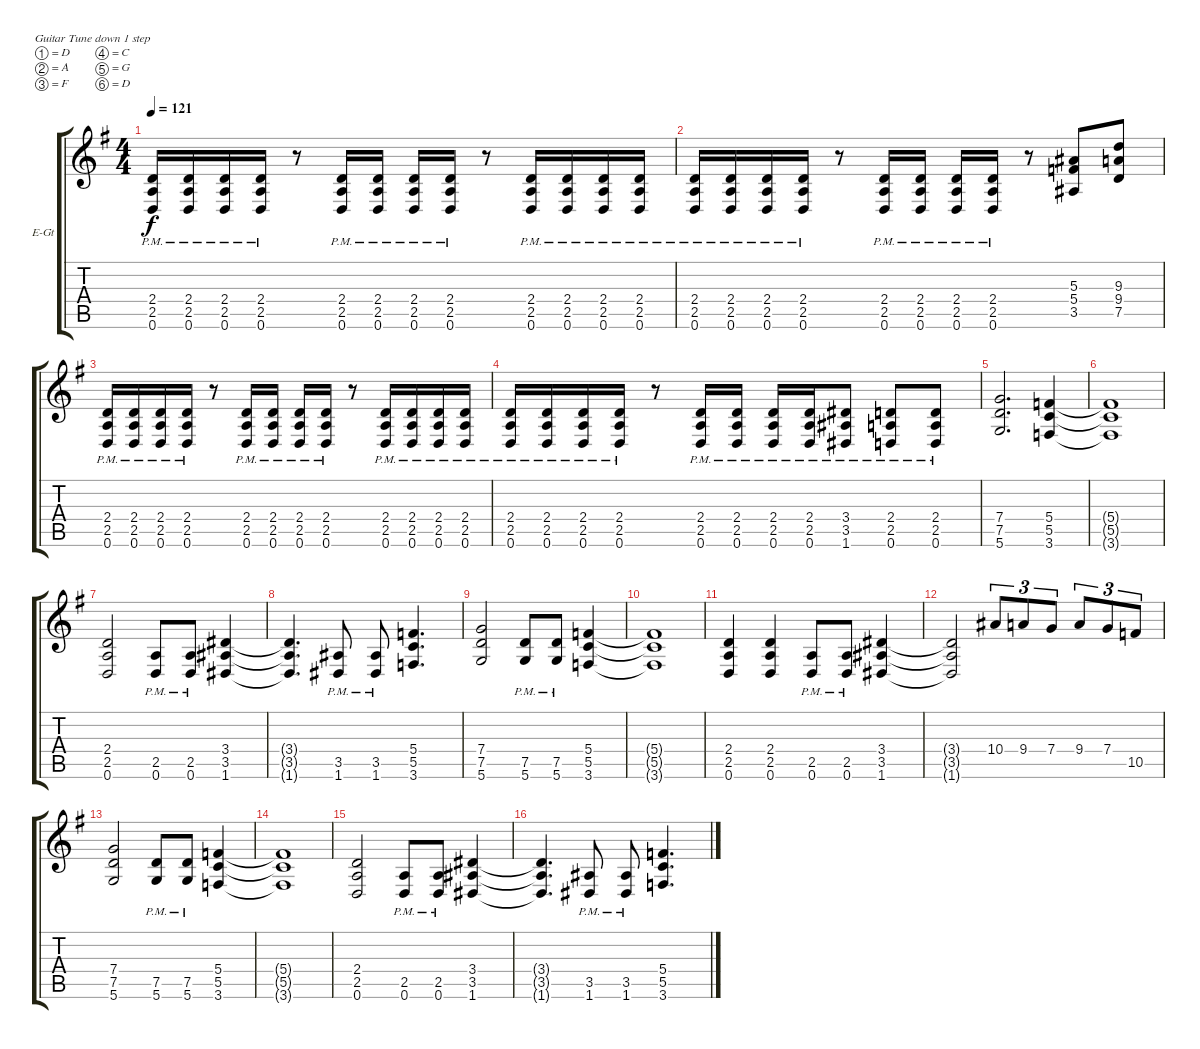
\bracketExtendMode groupsimilarinstruments
\firstSystemTrackNameOrientation horizontal
\otherSystemsTrackNameOrientation horizontal
\track ("Leon Kemp" "E-Gt") {instrument distortionguitar}
\staff {score tabs}
\tuning (D4 A3 F3 C3 G2 D2)
\ts (4 4)
\tempo 121
\clef g2
\ks g
(2.4{pm} 2.5{pm} 0.6{pm}).16{dy f} (2.4{pm} 2.5{pm} 0.6{pm}).16 (2.4{pm} 2.5{pm} 0.6{pm}).16 (2.4{pm} 2.5{pm} 0.6{pm}).16 r.8 (2.4{pm} 2.5{pm} 0.6{pm}).16 (2.4{pm} 2.5{pm} 0.6{pm}).16 (2.4{pm} 2.5{pm} 0.6{pm}).16 (2.4{pm} 2.5{pm} 0.6{pm}).16 r.8 (2.4{pm} 2.5{pm} 0.6{pm}).16 (2.4{pm} 2.5{pm} 0.6{pm}).16 (2.4{pm} 2.5{pm} 0.6{pm}).16 (2.4{pm} 2.5{pm} 0.6{pm}).16 |
(2.4{pm} 2.5{pm} 0.6{pm}).16 (2.4{pm} 2.5{pm} 0.6{pm}).16 (2.4{pm} 2.5{pm} 0.6{pm}).16 (2.4{pm} 2.5{pm} 0.6{pm}).16 r.8 (2.4{pm} 2.5{pm} 0.6{pm}).16 (2.4{pm} 2.5{pm} 0.6{pm}).16 (2.4{pm} 2.5{pm} 0.6{pm}).16 (2.4{pm} 2.5{pm} 0.6{pm}).16 r.8 (5.3 5.4 3.5).8 (9.3 9.4 7.5).8 |
(2.4{pm} 2.5{pm} 0.6{pm}).16 (2.4{pm} 2.5{pm} 0.6{pm}).16 (2.4{pm} 2.5{pm} 0.6{pm}).16 (2.4{pm} 2.5{pm} 0.6{pm}).16 r.8 (2.4{pm} 2.5{pm} 0.6{pm}).16 (2.4{pm} 2.5{pm} 0.6{pm}).16 (2.4{pm} 2.5{pm} 0.6{pm}).16 (2.4{pm} 2.5{pm} 0.6{pm}).16 r.8 (2.4{pm} 2.5{pm} 0.6{pm}).16 (2.4{pm} 2.5{pm} 0.6{pm}).16 (2.4{pm} 2.5{pm} 0.6{pm}).16 (2.4{pm} 2.5{pm} 0.6{pm}).16 |
(2.4{pm} 2.5{pm} 0.6{pm}).16 (2.4{pm} 2.5{pm} 0.6{pm}).16 (2.4{pm} 2.5{pm} 0.6{pm}).16 (2.4{pm} 2.5{pm} 0.6{pm}).16 r.8 (2.4{pm} 2.5{pm} 0.6{pm}).16 (2.4{pm} 2.5{pm} 0.6{pm}).16 (2.4{pm} 2.5{pm} 0.6{pm}).16 (2.4{pm} 2.5{pm} 0.6{pm}).16 (3.4{pm} 3.5{pm} 1.6{pm}).8 (2.4{pm} 2.5{pm} 0.6{pm}).8 (2.4{pm} 2.5{pm} 0.6{pm}).8 |
(7.4 7.5 5.6).2{d} (5.4 5.5 3.6).4 |
(5.4{t} 5.5{t} 3.6{t}).1 |
(2.4 2.5 0.6).2 (2.5{pm} 0.6{pm}).8 (2.5{pm} 0.6{pm}).8 (3.4 3.5 1.6).4 |
(3.4{t} 3.5{t} 1.6{t}).4{d} (3.5{pm} 1.6{pm}).8 (3.5{pm} 1.6{pm}).8 (5.4 5.5 3.6).4{d} |
(7.4 7.5 5.6).2 (7.5{pm} 5.6{pm}).8 (7.5{pm} 5.6{pm}).8 (5.4 5.5 3.6).4 |
(5.4{t} 5.5{t} 3.6{t}).1 |
(2.4 2.5 0.6).4 (2.4 2.5 0.6).4 (2.5{pm} 0.6{pm}).8 (2.5{pm} 0.6{pm}).8 (3.4 3.5 1.6).4 |
(3.4{t} 3.5{t} 1.6{t}).2 10.4.8{tu (3 2)} 9.4.8{tu (3 2)} 7.4.8{tu (3 2)} 9.4.8{tu (3 2)} 7.4.8{tu (3 2)} 10.5.8{tu (3 2)} |
(7.4 7.5 5.6).2 (7.5{pm} 5.6{pm}).8 (7.5{pm} 5.6{pm}).8 (5.4 5.5 3.6).4 |
(5.4{t} 5.5{t} 3.6{t}).1 |
(2.4 2.5 0.6).2 (2.5{pm} 0.6{pm}).8 (2.5{pm} 0.6{pm}).8 (3.4 3.5 1.6).4 |
(3.4{t} 3.5{t} 1.6{t}).4{d} (3.5{pm} 1.6{pm}).8 (3.5{pm} 1.6{pm}).8 (5.4 5.5 3.6).4{d}
